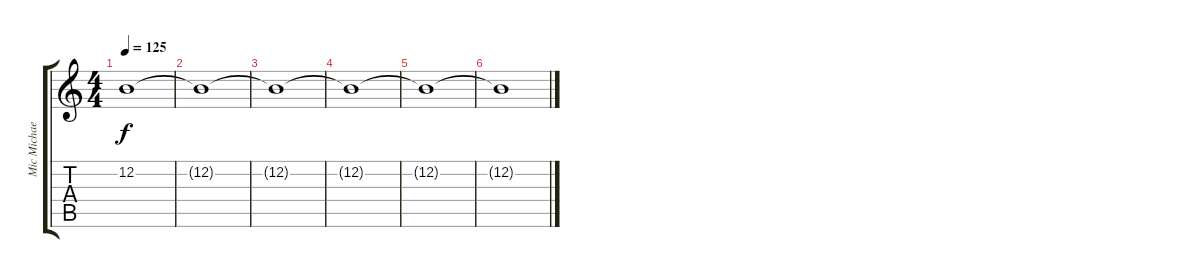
\track ("Mic Michaeli" "Mic Michae") {instrument lead1square}
\staff {score tabs}
\tuning (E4 B3 G3 D3 A2 E2) {hide}
\ts (4 4)
\tempo 125
\clef g2
\ks c
12.2{t}.1{dy f} |
12.2{t}.1 |
12.2{t}.1 |
12.2{t}.1 |
12.2{t}.1 |
12.2{t}.1
